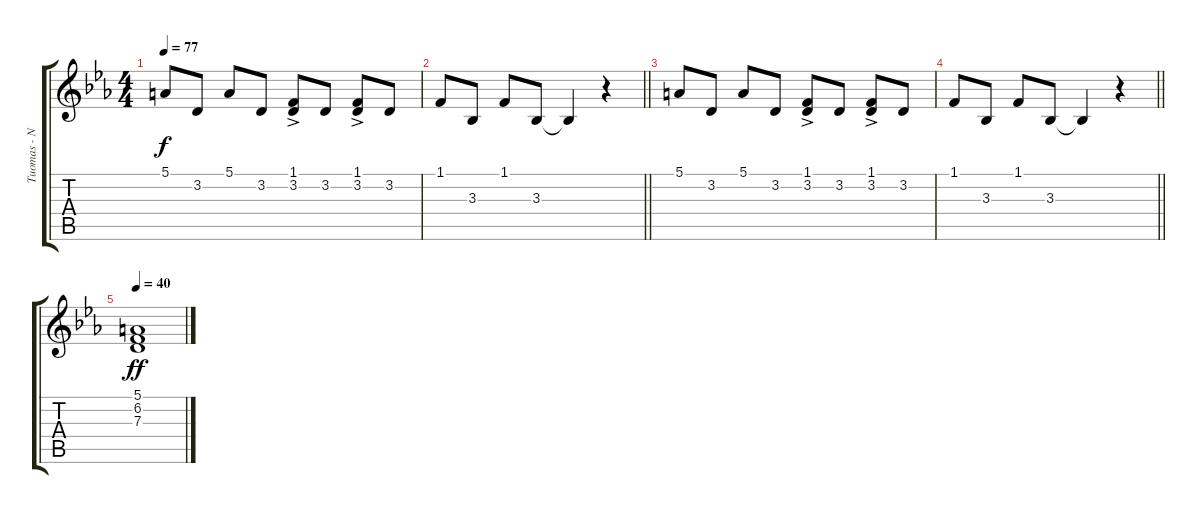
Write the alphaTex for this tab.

\track ("Tuomas - New Age Pad" "Tuomas - N") {instrument pad1newage}
\staff {score tabs}
\tuning (E4 B3 G3 D3 A2 E2) {hide}
\ts (4 4)
\tempo 77
\clef g2
\ks cminor
5.1.8{dy f} 3.2.8 5.1.8 3.2.8 (1.1{ac} 3.2{ac}).8 3.2.8 (1.1{ac} 3.2{ac}).8 3.2.8 |
\barLineRight lightlight
1.1.8 3.3.8 1.1.8 3.3.8 3.3{t}.4 r.4 |
5.1.8 3.2.8 5.1.8 3.2.8 (1.1{ac} 3.2{ac}).8 3.2.8 (1.1{ac} 3.2{ac}).8 3.2.8 |
\barLineRight lightlight
1.1.8 3.3.8 1.1.8 3.3.8 3.3{t}.4 r.4 |
\tempo 40
(5.1 6.2 7.3).1{dy ff volume 0}
